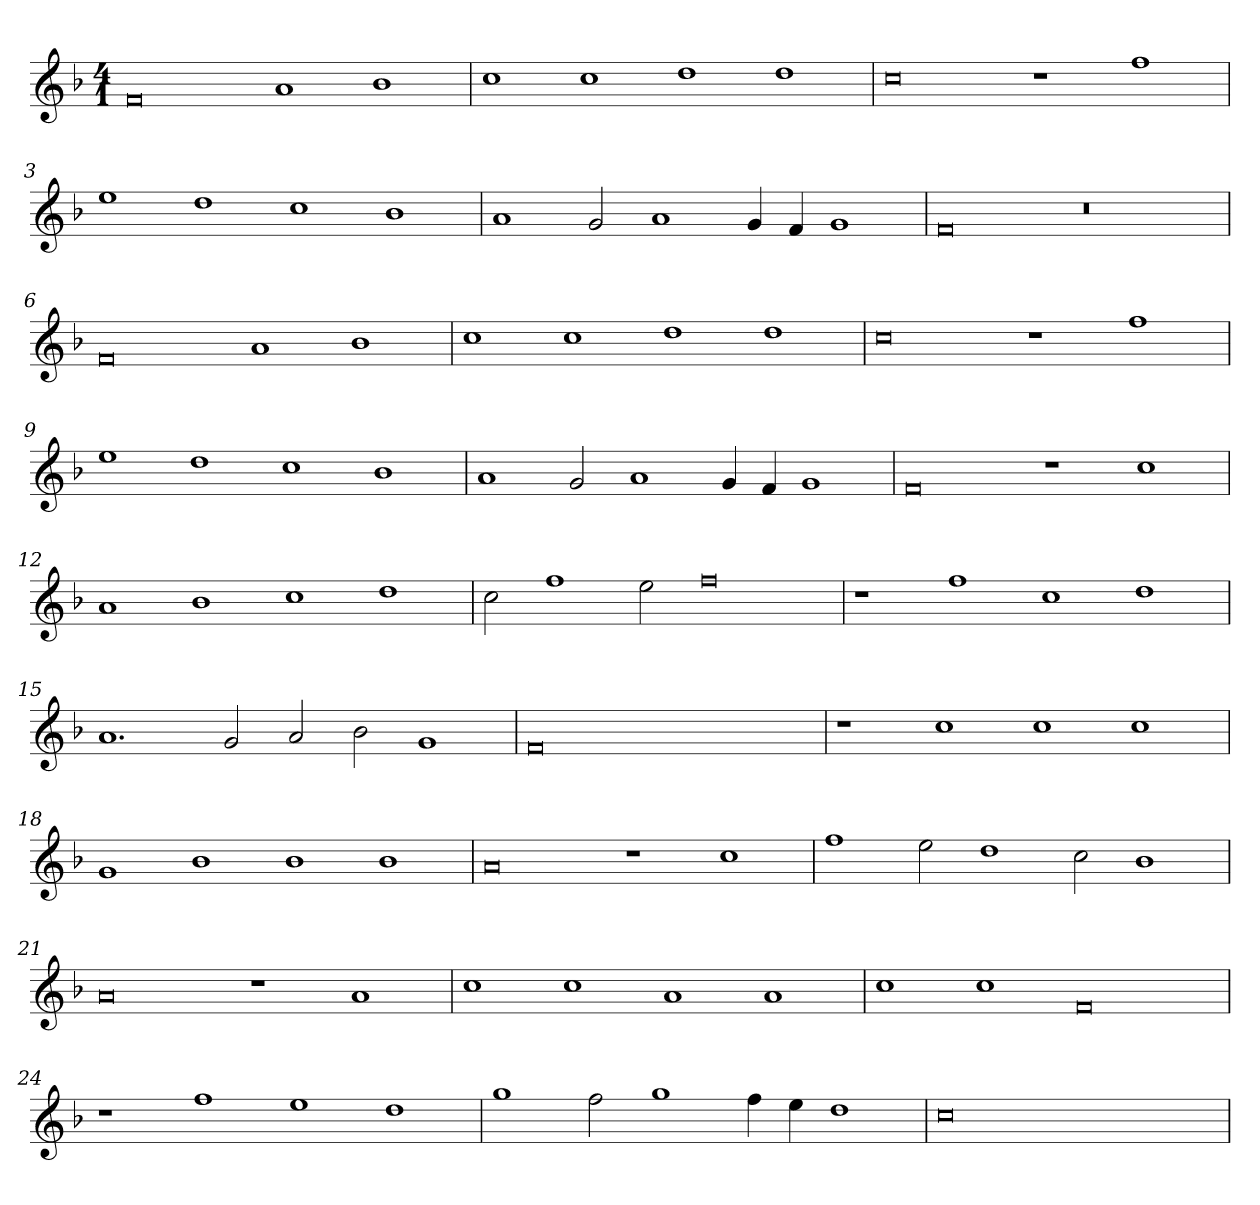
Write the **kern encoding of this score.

**kern
*part1
*staff1
*clefG2
*k[b-]
*F:
*M4/1
=
0f
1a
1b-
=1
1cc
1cc
1dd
1dd
=2
0cc
1r
1ff
=3
1ee
1dd
1cc
1b-
=4
1a
2g
1a
4g
4f
1g
=5
0f
0r
=6
0f
1a
1b-
=7
1cc
1cc
1dd
1dd
=8
0cc
1r
1ff
=9
1ee
1dd
1cc
1b-
=10
1a
2g
1a
4g
4f
1g
=11
0f
1r
1cc
=12
1a
1b-
1cc
1dd
=13
2cc
1ff
2ee
0ff
=14
1r
1ff
1cc
1dd
=15
1.a
2g
2a
2b-
1g
=16
0f
0ryy
=17
1r
1cc
1cc
1cc
=18
1g
1b-
1b-
1b-
=19
0a
1r
1cc
=20
1ff
2ee
1dd
2cc
1b-
=21
0a
1r
1a
=22
1cc
1cc
1a
1a
=23
1cc
1cc
0f
=24
1r
1ff
1ee
1dd
=25
1gg
2ff
1gg
4ff
4ee
1dd
=26
0cc
0ryy
=
*-
